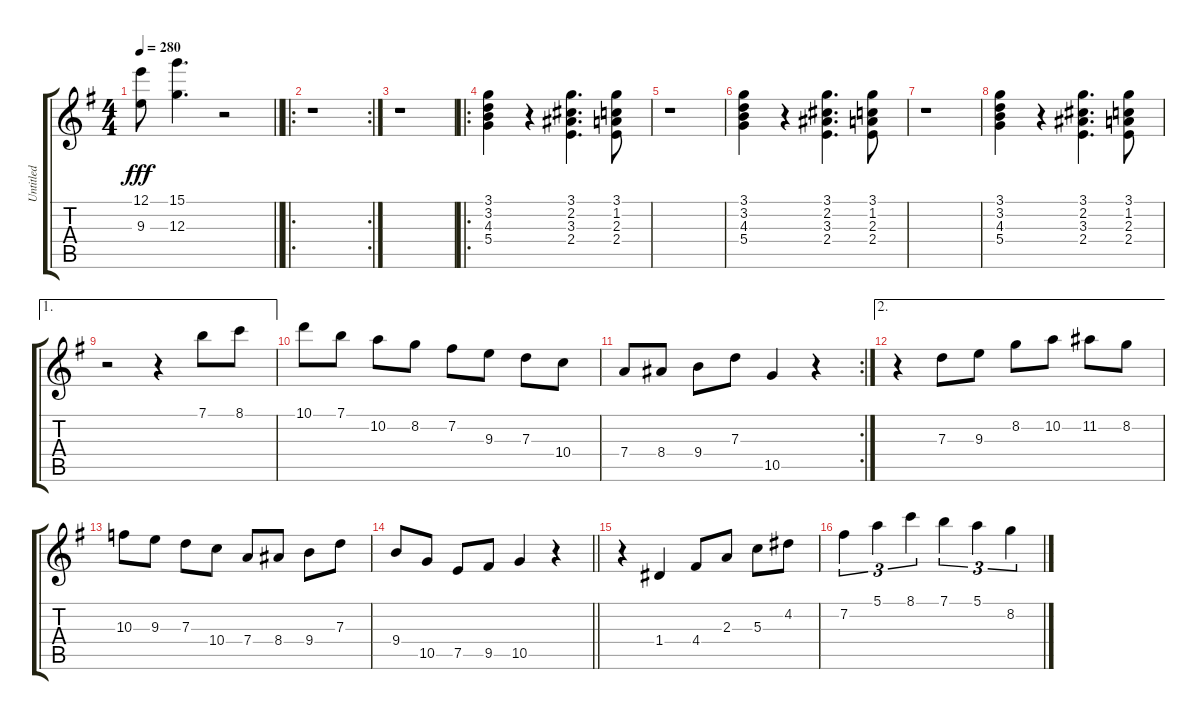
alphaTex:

\track ("Untitled" "Untitled") {instrument acousticguitarsteel}
\staff {score tabs}
\tuning (E4 B3 G3 D3 A2 E2) {hide}
\ts (4 4)
\tempo 280
\clef g2
\barLineRight lightlight
\ks g
(12.1 9.3).8{dy fff} (15.1 12.3).4{d} r.2 |
\ro
\rc 2
r.1 |
r.1 |
\ro
(3.1 3.2 4.3 5.4).4 r.4 (3.1 2.2 3.3 2.4).4{d} (3.1 1.2 2.3 2.4).8 |
r.1 |
(3.1 3.2 4.3 5.4).4 r.4 (3.1 2.2 3.3 2.4).4{d} (3.1 1.2 2.3 2.4).8 |
r.1 |
(3.1 3.2 4.3 5.4).4 r.4 (3.1 2.2 3.3 2.4).4{d} (3.1 1.2 2.3 2.4).8 |
\ae 1
r.2 r.4 7.1.8 8.1.8 |
10.1.8 7.1.8 10.2.8 8.2.8 7.2.8 9.3.8 7.3.8 10.4.8 |
\rc 2
7.4.8 8.4.8 9.4.8 7.3.8 10.5.4 r.4 |
\ae 2
r.4 7.3.8 9.3.8 8.2.8 10.2.8 11.2.8 8.2.8 |
10.3.8 9.3.8 7.3.8 10.4.8 7.4.8 8.4.8 9.4.8 7.3.8 |
\barLineRight lightlight
9.4.8 10.5.8 7.5.8 9.5.8 10.5.4 r.4 |
r.4 1.4.4 4.4.8 2.3.8 5.3.8 4.2.8 |
7.2.4{tu (3 2)} 5.1.4{tu (3 2)} 8.1.4{tu (3 2)} 7.1.4{tu (3 2)} 5.1.4{tu (3 2)} 8.2.4{tu (3 2)}
